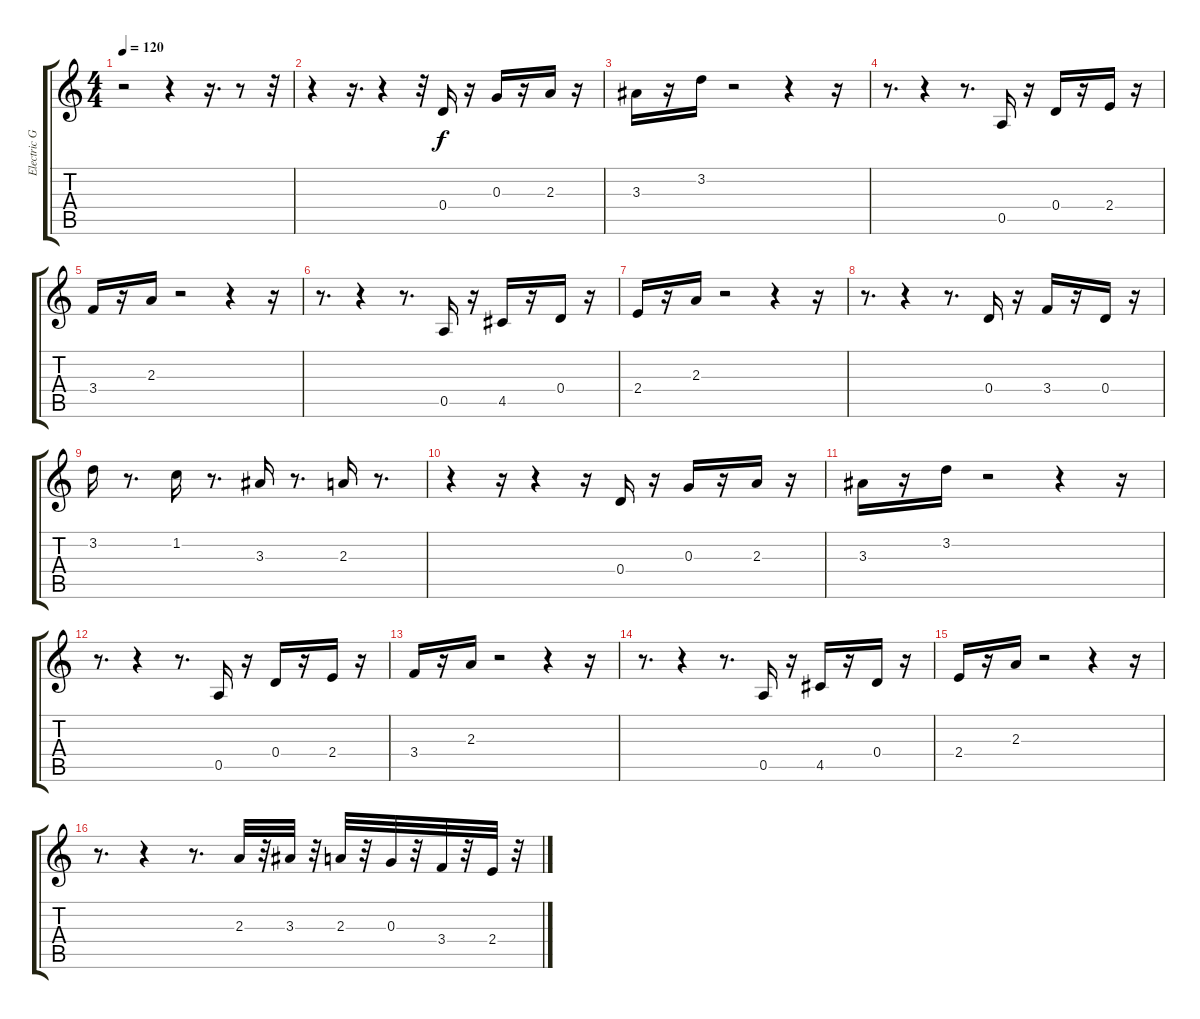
\track ("Electric Guitar" "Electric G") {instrument distortionguitar}
\staff {score tabs}
\tuning (E4 B3 G3 D3 A2 E2) {hide}
\ts (4 4)
\tempo 120
\clef g2
\ks c
r.2{dy f} r.4 r.16{d} r.8 r.32 |
r.4 r.16{d} r.4 r.32 0.4.16 r.16 0.3.16 r.16 2.3.16 r.16 |
3.3.16 r.16 3.2.16 r.2 r.4 r.16 |
r.8{d} r.4 r.8{d} 0.5.16 r.16 0.4.16 r.16 2.4.16 r.16 |
3.4.16 r.16 2.3.16 r.2 r.4 r.16 |
r.8{d} r.4 r.8{d} 0.5.16 r.16 4.5.16 r.16 0.4.16 r.16 |
2.4.16 r.16 2.3.16 r.2 r.4 r.16 |
r.8{d} r.4 r.8{d} 0.4.16 r.16 3.4.16 r.16 0.4.16 r.16 |
3.2.16 r.8{d} 1.2.16 r.8{d} 3.3.16 r.8{d} 2.3.16 r.8{d} |
r.4 r.16 r.4 r.16 0.4.16 r.16 0.3.16 r.16 2.3.16 r.16 |
3.3.16 r.16 3.2.16 r.2 r.4 r.16 |
r.8{d} r.4 r.8{d} 0.5.16 r.16 0.4.16 r.16 2.4.16 r.16 |
3.4.16 r.16 2.3.16 r.2 r.4 r.16 |
r.8{d} r.4 r.8{d} 0.5.16 r.16 4.5.16 r.16 0.4.16 r.16 |
2.4.16 r.16 2.3.16 r.2 r.4 r.16 |
r.8{d} r.4 r.8{d} 2.3.32 r.32 3.3.32 r.32 2.3.32 r.32 0.3.32 r.32 3.4.32 r.32 2.4.32 r.32
